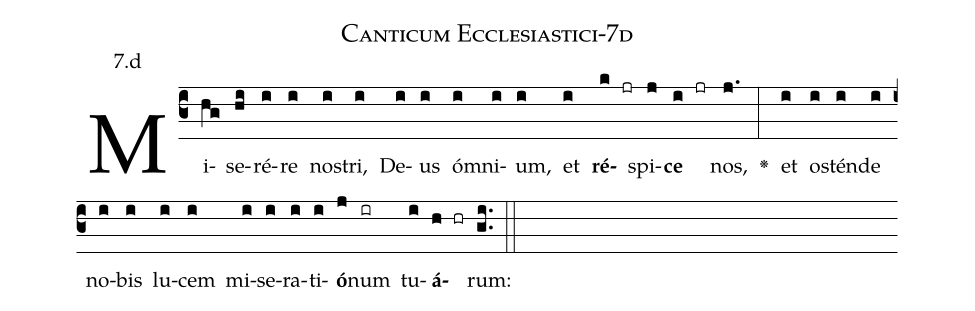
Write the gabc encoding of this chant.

name: Canticum Ecclesiastici-7d;
annotation: 7.d;
%%
(c3)Mi(hg)se(hi)ré(i)re(i) no(i)stri,(i) De(i)us(i) óm(i)ni(i)um,(i) et(i) <b>ré</b>(k jr)spi(j)<b>ce</b>(i jr) nos,(j.) <v>\greheightstar</v>(:) et(i) o(i)stén(i)de(i) no(i)bis(i) lu(i)cem(i) mi(i)se(i)ra(i)ti(i)<b>ó</b>(j)num(ir) tu(i)<b>á</b>(h hr)rum:(gi..) (::)


%E(i) u(i) o(j) u(i) a(h) e.(gi..) (::)
